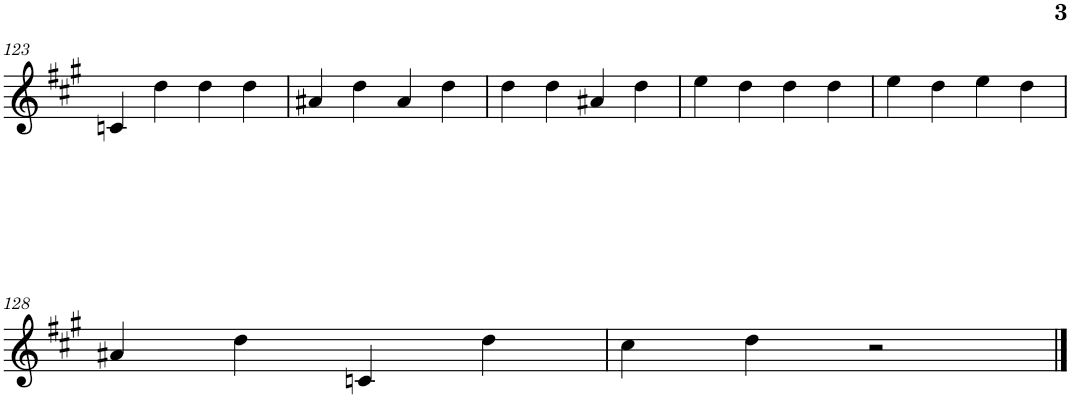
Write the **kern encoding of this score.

**kern
*part1
*staff1
*I"Piano
*I'Pno.
!!LO:PB:g=z
*clefG2
*k[f#c#g#]
*M4/4
=123
4cn/
4dd\
4dd\
4dd\
=124
4a#X/
4dd\
4a#/
4dd\
=125
4dd\
4dd\
4a#X/
4dd\
=126
4ee\
4dd\
4dd\
4dd\
=127
4ee\
4dd\
4ee\
4dd\
!!LO:LB:g=z
=128
4a#X/
4dd\
4cn/
4dd\
=129
4cc#\
4dd\
2r
==
*-
